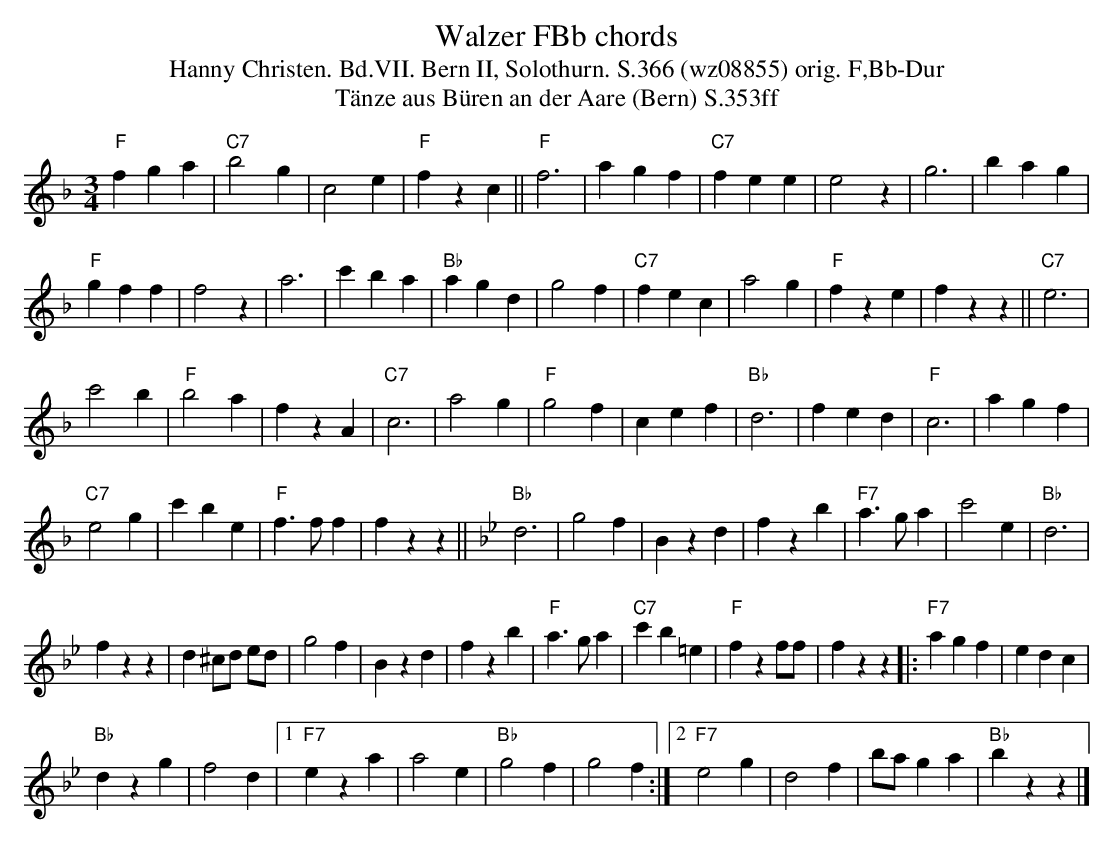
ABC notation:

X:1
T: Walzer FBb chords
T:Hanny Christen. Bd.VII. Bern II, Solothurn. S.366 (wz08855) orig. F,Bb-Dur
T: T\"anze aus B\"uren an der Aare (Bern) S.353ff
M:3/4
L:1/4
K:F %%MIDI gchordon
"F"fga | "C7"b2g | c2e | "F"fzc || "F"f3 | agf | "C7"fee | e2z | g3 | bag |
"F"gff | f2z | a3 | c'ba | "Bb"agd | g2f | "C7"fec | a2g | "F"fze | fzz || "C7"e3 |
c'2b | "F"b2a | fzA | "C7"c3 | a2g | "F"g2f | cef | "Bb"d3 | fed | "F"c3 | agf |
"C7"e2g | c'be | "F"f>ff | fzz || [K:Bb] "Bb"d3 | g2f | Bzd | fzb | "F7"a>ga | c'2e | "Bb"d3 |
fzz | d ^c/d/ e/d/ | g2f | Bzd | fzb | "F"a>ga | "C7"c'b=e | "F"fzf/f/ | fzz |: "F7"agf | edc |
"Bb"dzg | f2d |1 "F7"eza | a2e | "Bb"g2f | g2f :|2 "F7"e2g | d2f | b/a/ ga | "Bb"bzz |]
